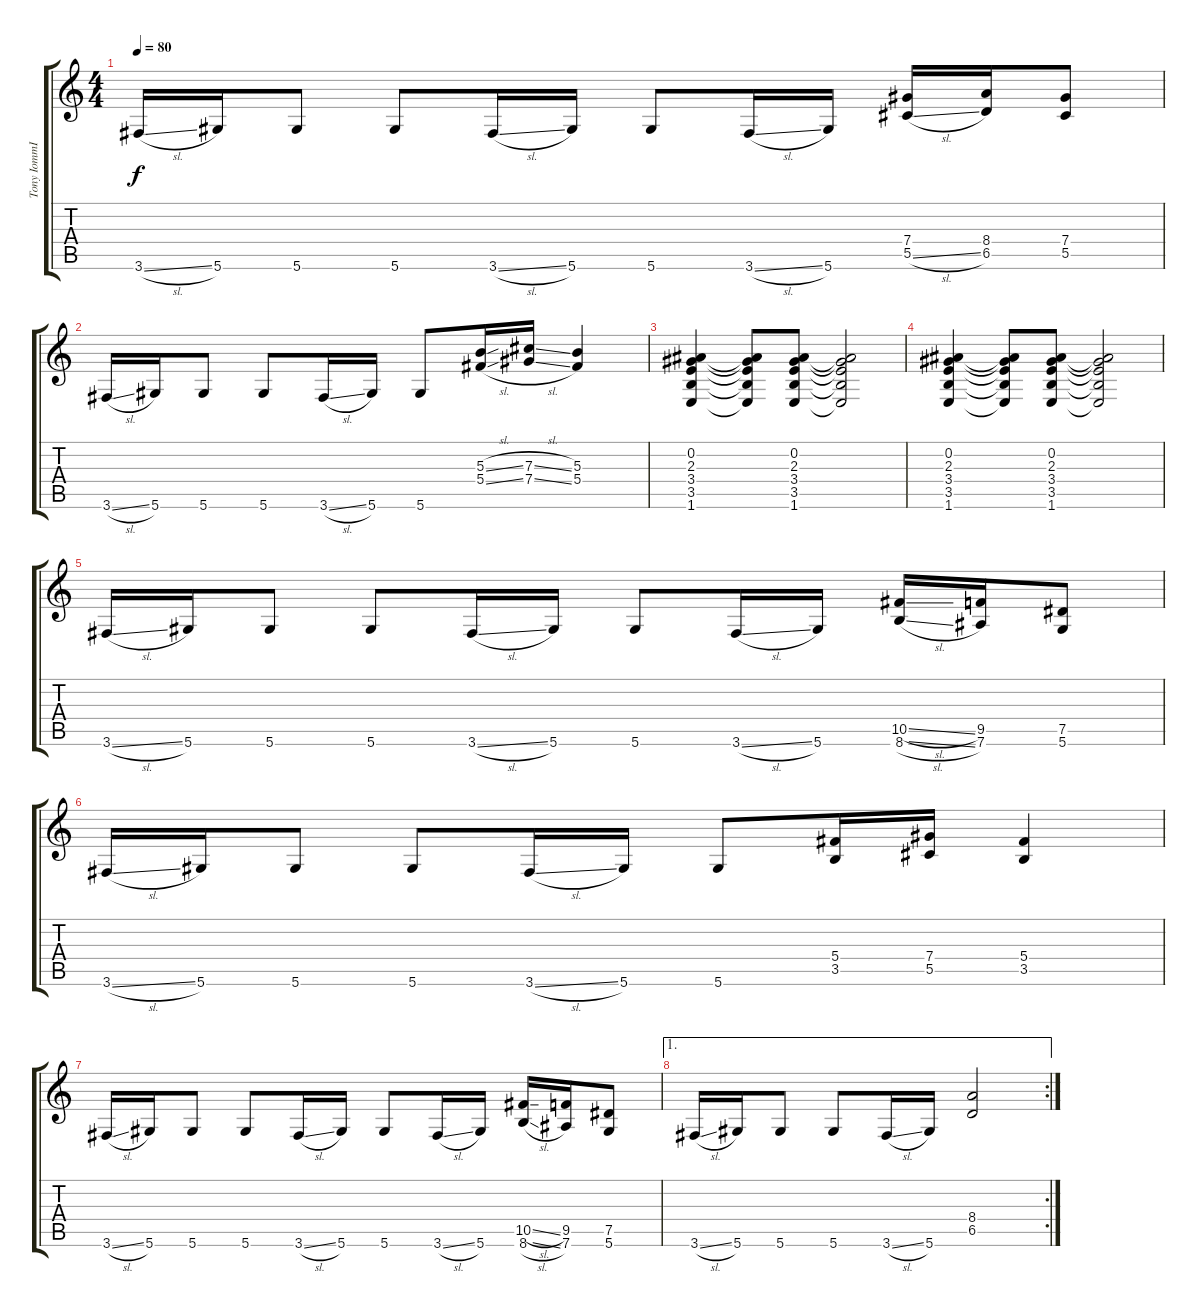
\track ("Tony IommI Electric" "Tony IommI") {instrument distortionguitar}
\staff {score tabs}
\tuning (Eb4 Bb3 Gb3 Db3 Ab2 Eb2) {hide}
\ts (4 4)
\tempo 80
\clef g2
\ks c
3.6{sl}.16{dy f} 5.6.16 5.6.8 5.6.8 3.6{sl}.16 5.6.16 5.6.8 3.6{sl}.16 5.6.16 (7.4 5.5{sl}).16 (8.4 6.5).16 (7.4 5.5).8 |
3.6{sl}.16 5.6.16 5.6.8 5.6.8 3.6{sl}.16 5.6.16 5.6.8 (5.3{sl} 5.4{sl}).16 (7.3{sl} 7.4{sl}).16 (5.3 5.4).4 |
(0.2 2.3 3.4 3.5 1.6).4 (0.2{t} 2.3{t} 3.4{t} 3.5{t} 1.6{t}).8 (0.2 2.3 3.4 3.5 1.6).8 (0.2{t} 2.3{t} 3.4{t} 3.5{t} 1.6{t}).2 |
(0.2 2.3 3.4 3.5 1.6).4 (0.2{t} 2.3{t} 3.4{t} 3.5{t} 1.6{t}).8 (0.2 2.3 3.4 3.5 1.6).8 (0.2{t} 2.3{t} 3.4{t} 3.5{t} 1.6{t}).2 |
3.6{sl}.16 5.6.16 5.6.8 5.6.8 3.6{sl}.16 5.6.16 5.6.8 3.6{sl}.16 5.6.16 (10.5{sl} 8.6{sl}).16 (9.5 7.6).16 (7.5 5.6).8 |
3.6{sl}.16 5.6.16 5.6.8 5.6.8 3.6{sl}.16 5.6.16 5.6.8 (5.4 3.5).16 (7.4 5.5).16 (5.4 3.5).4 |
3.6{sl}.16 5.6.16 5.6.8 5.6.8 3.6{sl}.16 5.6.16 5.6.8 3.6{sl}.16 5.6.16 (10.5{sl} 8.6{sl}).16 (9.5 7.6).16 (7.5 5.6).8 |
\ae 1
\rc 2
3.6{sl}.16 5.6.16 5.6.8 5.6.8 3.6{sl}.16 5.6.16 (8.4 6.5).2
